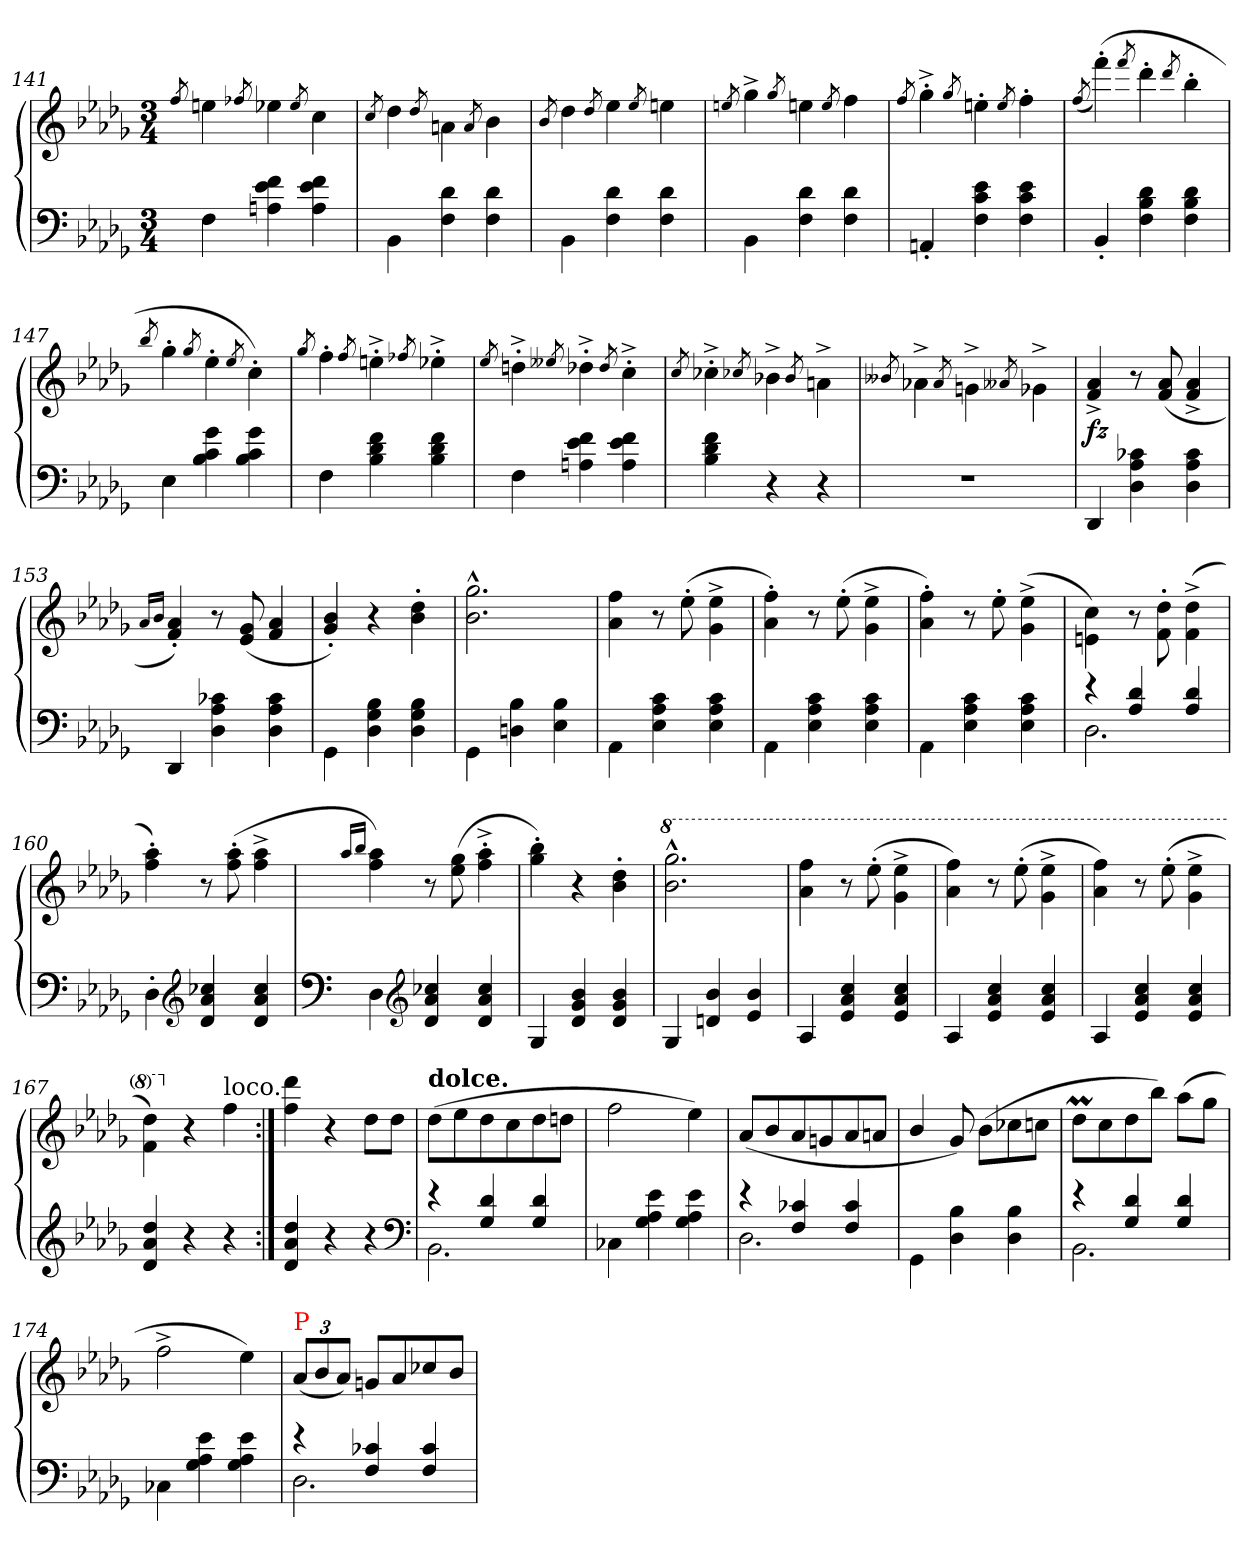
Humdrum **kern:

**kern	**kern	**dynam
*part1	*part1	*part1
*staff2	*staff1	*staff1/2
*clefF4	*clefG2	*
*k[b-e-a-d-g-]	*k[b-e-a-d-g-]	*
*M3/4	*M3/4	*
=141	=141	=141
.	8qff/	.
4F	4een	.
.	8qff-X/	.
4f 4e- 4An	4ee-X	.
.	8qee-/	.
4f 4e- 4A	4cc	.
=142	=142	=142
.	8qcc/	.
4BB-\	4dd-	.
.	8qdd-/	.
4d- 4F	4an\	.
.	8qa/	.
4d- 4F	4b-	.
=143	=143	=143
.	8qb-/	.
4BB-\	4dd-	.
.	8qdd-/	.
4d- 4F	4ee-	.
.	8qee-/	.
4d- 4F	4een	.
=144	=144	=144
.	8qeen/	.
4BB-\	4gg-^<	.
.	8qgg-/	.
4d- 4F	4een	.
.	8qee/	.
4d- 4F	4ff	.
=145	=145	=145
.	8qff/	.
4AAn'<	4gg-'>^<	.
.	8qgg-/	.
4e- 4c 4F	4een'>	.
.	8qee/	.
4e- 4c 4F	4ff'>	.
=146	=146	=146
.	(<8qff/	.
4BB-'<	(>4fff'>)	.
.	8qfff/	.
4d- 4B- 4F	4ddd-'>	.
.	8qddd-/	.
4d- 4B- 4F	4bb-'>	.
=147	=147	=147
.	8qbb-/	.
4E-	4gg-'>	.
.	8qgg-/	.
4g- 4c 4B-	4ee-'>	.
.	8qee-/	.
4g- 4c 4B-	4cc'>)	.
=148	=148	=148
.	8qgg-/	.
4F	4ff'>	.
.	8qff/	.
4f 4d- 4B-	4een'>^<	.
.	8qff-X/	.
4f 4d- 4B-	4ee-X'>^<	.
=149	=149	=149
.	8qee-/	.
4F	4ddn'>^<	.
.	8qee--X/	.
4f 4e- 4An	4dd-X'>^<	.
.	8qdd-/	.
4f 4e- 4A	4cc'>^<	.
=150	=150	=150
.	8qcc/	.
4f 4d- 4B-	4cc-X'>^<	.
.	8qcc-X/	.
4r	4b-X^<	.
.	8qb-/	.
4r	4an^<\	.
=151	=151	=151
.	8qb--X/	.
2.r	4a-X^<\	.
.	8qa-/	.
.	4gn^<\	.
.	8qa--X/	.
.	4g-X^<\	.
=152	=152	=152
4DD-	4a-^> 4f^>	fz
4c-X 4A- 4D-	8r	.
.	(<8a- 8f	.
4c- 4A- 4D-	4a-^> 4f^>	.
=153	=153	=153
.	16qqa-/LL	.
.	16qqb-/JJ	.
4DD-	4a-'< 4f'<)	.
4c-X 4A- 4D-	8r	.
.	(<8g- 8e-	.
4c- 4A- 4D-	4a- 4f	.
=154	=154	=154
4GG-\	4b-'< 4g-'<)	.
4B- 4G- 4D-	4r	.
4B- 4G- 4D-	4dd-'> 4b-'>	.
=155	=155	=155
4GG-\	2.gg-^^> 2.b-^^>	.
4B- 4Dn	.	.
4B- 4E-	.	.
=156	=156	=156
4AA-\	4ff 4a-	.
4c 4A- 4E-	8r	.
.	(>8ee-'>	.
4c 4A- 4E-	4ee-^< 4g-^<	.
=157	=157	=157
4AA-\	4ff'> 4a-'>)	.
4c 4A- 4E-	8r	.
.	(>8ee-'>	.
4c 4A- 4E-	4ee-^< 4g-^<	.
=158	=158	=158
4AA-\	4ff'> 4a-'>)	.
4c 4A- 4E-	8r	.
.	8ee-'>\	.
4c 4A- 4E-	(>4ee-^< 4g-^<	.
=159	=159	=159
*^	*	*
4re	2.D-	4cc\ 4en\)	.
4d- 4A-	.	8r	.
.	.	8dd-'>\ 8f'>\	.
4d- 4A-	.	(>4dd-^<\ 4f^<\	.
*v	*v	*	*
=160	=160	=160
4D-'>	4aa-'> 4ff'>)	.
*clefG2	*	*
4cc-X 4a- 4d-	8r	.
.	(>8aa-'> 8ff'>	.
4cc- 4a- 4d-	4aa-^< 4ff^<	.
=161	=161	=161
*clefF4	*	*
.	16qqaa-/LL	.
.	16qqbb-/JJ	.
4D-	4aa- 4ff)	.
*clefG2	*	*
4cc-X 4a- 4d-	8r	.
.	(>8gg- 8ee-	.
4cc- 4a- 4d-	4aa-'>^< 4ff'>^<	.
=162	=162	=162
4G-	4bb-'> 4gg-'>)	.
4b- 4g- 4d-	4r	.
4b- 4g- 4d-	4dd-'> 4b-'>	.
=163	=163	=163
*	*8va	*
4G-	2.ggg-^^> 2.bb-^^>	.
4b- 4dn	.	.
4b- 4e-	.	.
=164	=164	=164
4A-	4fff 4aa-	.
4cc 4a- 4e-	8r	.
.	(>8eee-'>	.
4cc 4a- 4e-	4eee-^< 4gg-^<	.
=165	=165	=165
4A-	4fff 4aa-)	.
4cc 4a- 4e-	8r	.
.	(>8eee-'>	.
4cc 4a- 4e-	4eee-^< 4gg-^<	.
=166	=166	=166
4A-	4fff 4aa-)	.
4cc 4a- 4e-	8r	.
.	(>8eee-'>	.
4cc 4a- 4e-	4eee-^< 4gg-^<	.
=167	=167	=167
4dd- 4a- 4d-	4ddd-\ 4ff\)	.
*	*X8va	*
4r	4r	.
!	!LO:TX:a:t=loco.	!
4r	4ff	.
=168:|!	=168:|!	=168:|!
4dd- 4a- 4d-	4ddd- 4ff	.
4r	4r	.
4r	8dd-L	.
.	8dd-J	.
*clefF4	*	*
=169	=169	=169
*^	*	*
!	!	!LO:TX:a:B:t=dolce.	!
4re	2.BB-	(>8dd-L	.
.	.	8ee-	.
4d- 4G-	.	8dd-	.
.	.	8cc	.
4d- 4G-	.	8dd-	.
.	.	8ddnJ	.
*v	*v	*	*
=170	=170	=170
4C-X\	2ff	.
4e- 4A- 4G-	.	.
4e- 4A- 4G-	4ee-)	.
=171	=171	=171
*^	*	*
4re	2.D-	(<8a-L	.
.	.	8b-	.
4c-X 4F	.	8a-	.
.	.	8gn	.
4c- 4F	.	8a-	.
.	.	8anJ	.
*v	*v	*	*
=172	=172	=172
4GG-\	4b-/	.
4B- 4D-	8g-)	.
.	(>8b-L	.
4B- 4D-	8cc-X	.
.	8ccnJ	.
=173	=173	=173
*^	*	*
4re	2.BB-	8dd-ML	.
.	.	8cc	.
4d- 4G-	.	8dd-	.
.	.	8bb-J)	.
4d- 4G-	.	(>8aa-L	.
.	.	8gg-J	.
*v	*v	*	*
=174	=174	=174
4C-X\	2ff^<	.
4e- 4A- 4G-	.	.
4e- 4A- 4G-	4ee-)	.
=175	=175	=175
*^	*	*
*	*	*Xbrackettup	*
!	!	!LO:TX:a:color=red:t=P	!
4re	2.D-	(<12a-L	.
.	.	12b-	.
.	.	12a-J)	.
4c-X 4F	.	8gnL	.
.	.	8a-	.
4c- 4F	.	8cc-X	.
.	.	8b-J	.
*v	*v	*	*
=	=	=
*-	*-	*-
